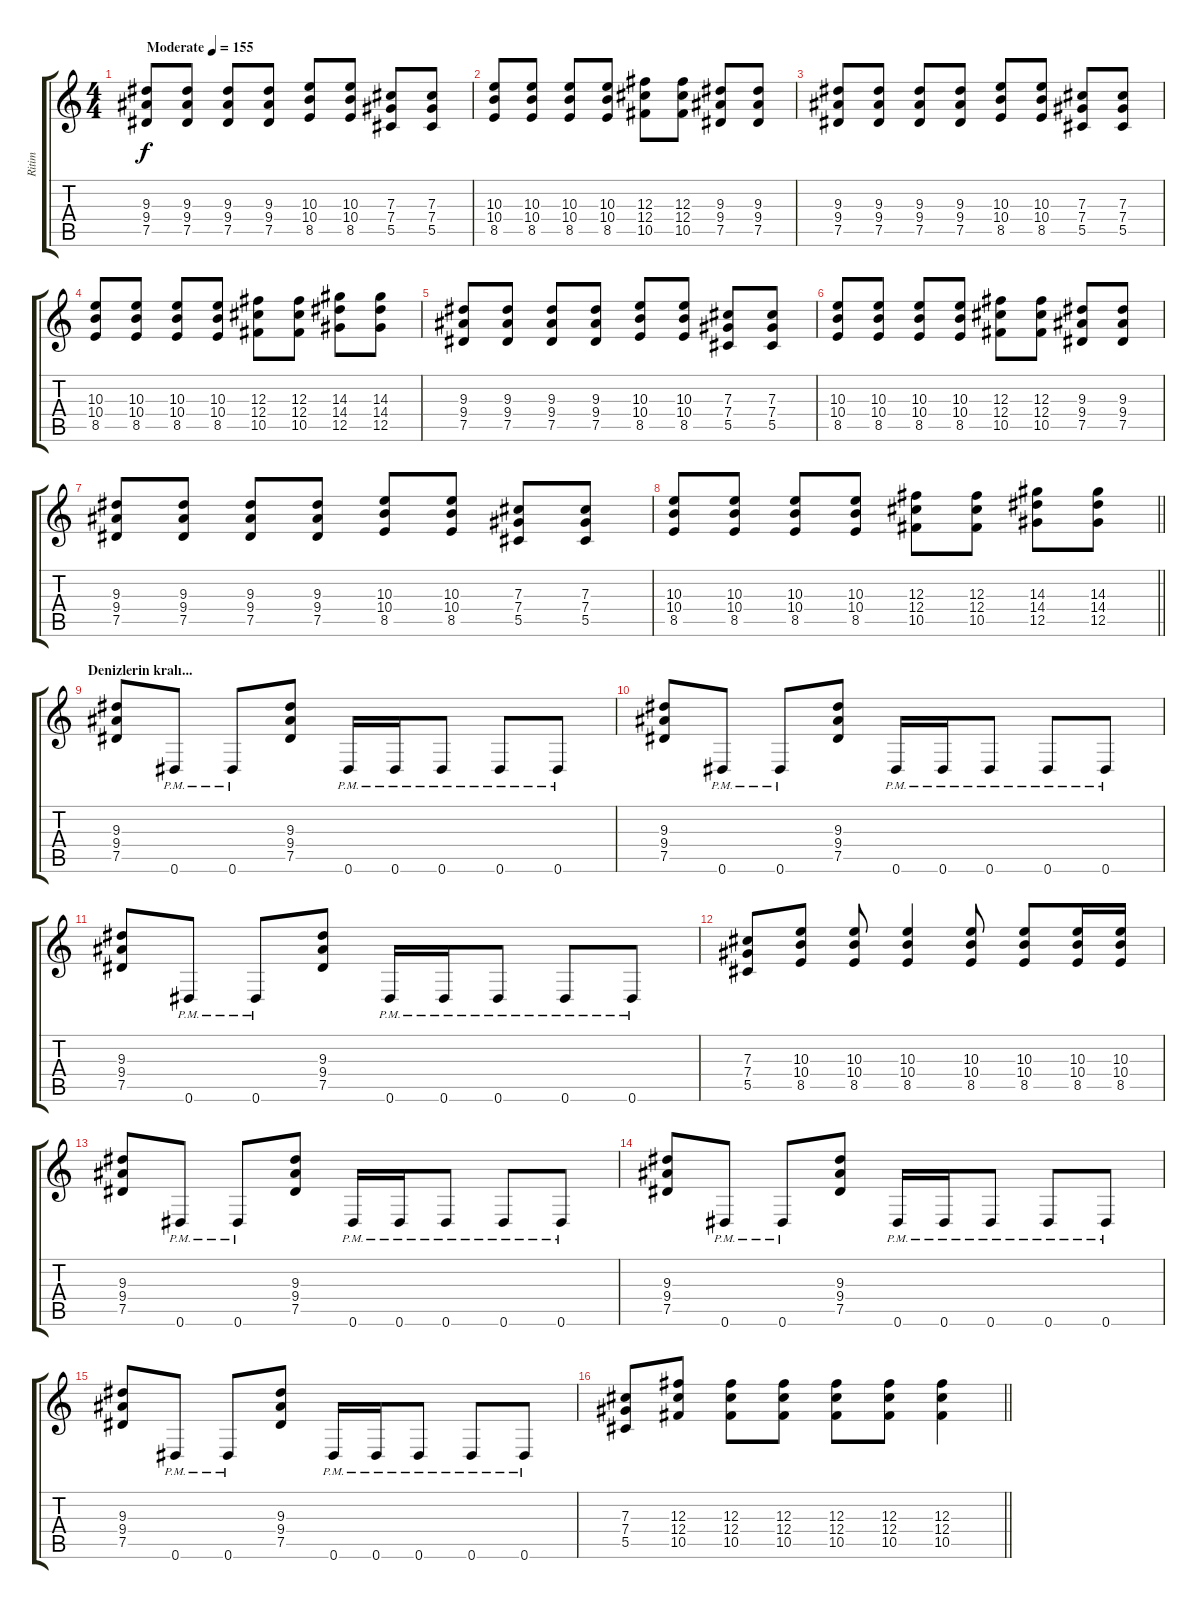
\track ("Ritim" "Ritim") {instrument overdrivenguitar}
\staff {score tabs}
\tuning (Eb4 Bb3 Gb3 Db3 Ab2 Eb2) {hide}
\ts (4 4)
\tempo (155 "Moderate")
\clef g2
\ks c
(9.3 9.4 7.5).8{dy f instrument overdrivenguitar} (9.3 9.4 7.5).8 (9.3 9.4 7.5).8 (9.3 9.4 7.5).8 (10.3 10.4 8.5).8 (10.3 10.4 8.5).8 (7.3 7.4 5.5).8 (7.3 7.4 5.5).8 |
(10.3 10.4 8.5).8 (10.3 10.4 8.5).8 (10.3 10.4 8.5).8 (10.3 10.4 8.5).8 (12.3 12.4 10.5).8 (12.3 12.4 10.5).8 (9.3 9.4 7.5).8 (9.3 9.4 7.5).8 |
(9.3 9.4 7.5).8 (9.3 9.4 7.5).8 (9.3 9.4 7.5).8 (9.3 9.4 7.5).8 (10.3 10.4 8.5).8 (10.3 10.4 8.5).8 (7.3 7.4 5.5).8 (7.3 7.4 5.5).8 |
(10.3 10.4 8.5).8 (10.3 10.4 8.5).8 (10.3 10.4 8.5).8 (10.3 10.4 8.5).8 (12.3 12.4 10.5).8 (12.3 12.4 10.5).8 (14.3 14.4 12.5).8 (14.3 14.4 12.5).8 |
(9.3 9.4 7.5).8 (9.3 9.4 7.5).8 (9.3 9.4 7.5).8 (9.3 9.4 7.5).8 (10.3 10.4 8.5).8 (10.3 10.4 8.5).8 (7.3 7.4 5.5).8 (7.3 7.4 5.5).8 |
(10.3 10.4 8.5).8 (10.3 10.4 8.5).8 (10.3 10.4 8.5).8 (10.3 10.4 8.5).8 (12.3 12.4 10.5).8 (12.3 12.4 10.5).8 (9.3 9.4 7.5).8 (9.3 9.4 7.5).8 |
(9.3 9.4 7.5).8 (9.3 9.4 7.5).8 (9.3 9.4 7.5).8 (9.3 9.4 7.5).8 (10.3 10.4 8.5).8 (10.3 10.4 8.5).8 (7.3 7.4 5.5).8 (7.3 7.4 5.5).8 |
\barLineRight lightlight
(10.3 10.4 8.5).8 (10.3 10.4 8.5).8 (10.3 10.4 8.5).8 (10.3 10.4 8.5).8 (12.3 12.4 10.5).8 (12.3 12.4 10.5).8 (14.3 14.4 12.5).8 (14.3 14.4 12.5).8 |
\section ("" "Denizlerin kralı...")
(9.3 9.4 7.5).8 0.6{pm}.8 0.6{pm}.8 (9.3 9.4 7.5).8 0.6{pm}.16 0.6{pm}.16 0.6{pm}.8 0.6{pm}.8 0.6{pm}.8 |
(9.3 9.4 7.5).8 0.6{pm}.8 0.6{pm}.8 (9.3 9.4 7.5).8 0.6{pm}.16 0.6{pm}.16 0.6{pm}.8 0.6{pm}.8 0.6{pm}.8 |
(9.3 9.4 7.5).8 0.6{pm}.8 0.6{pm}.8 (9.3 9.4 7.5).8 0.6{pm}.16 0.6{pm}.16 0.6{pm}.8 0.6{pm}.8 0.6{pm}.8 |
(7.3 7.4 5.5).8 (10.3 10.4 8.5).8 (10.3 10.4 8.5).8 (10.3 10.4 8.5).4 (10.3 10.4 8.5).8 (10.3 10.4 8.5).8 (10.3 10.4 8.5).16 (10.3 10.4 8.5).16 |
(9.3 9.4 7.5).8 0.6{pm}.8 0.6{pm}.8 (9.3 9.4 7.5).8 0.6{pm}.16 0.6{pm}.16 0.6{pm}.8 0.6{pm}.8 0.6{pm}.8 |
(9.3 9.4 7.5).8 0.6{pm}.8 0.6{pm}.8 (9.3 9.4 7.5).8 0.6{pm}.16 0.6{pm}.16 0.6{pm}.8 0.6{pm}.8 0.6{pm}.8 |
(9.3 9.4 7.5).8 0.6{pm}.8 0.6{pm}.8 (9.3 9.4 7.5).8 0.6{pm}.16 0.6{pm}.16 0.6{pm}.8 0.6{pm}.8 0.6{pm}.8 |
\barLineRight lightlight
(7.3 7.4 5.5).8 (12.3 12.4 10.5).8 (12.3 12.4 10.5).8 (12.3 12.4 10.5).8 (12.3 12.4 10.5).8 (12.3 12.4 10.5).8 (12.3 12.4 10.5).4
